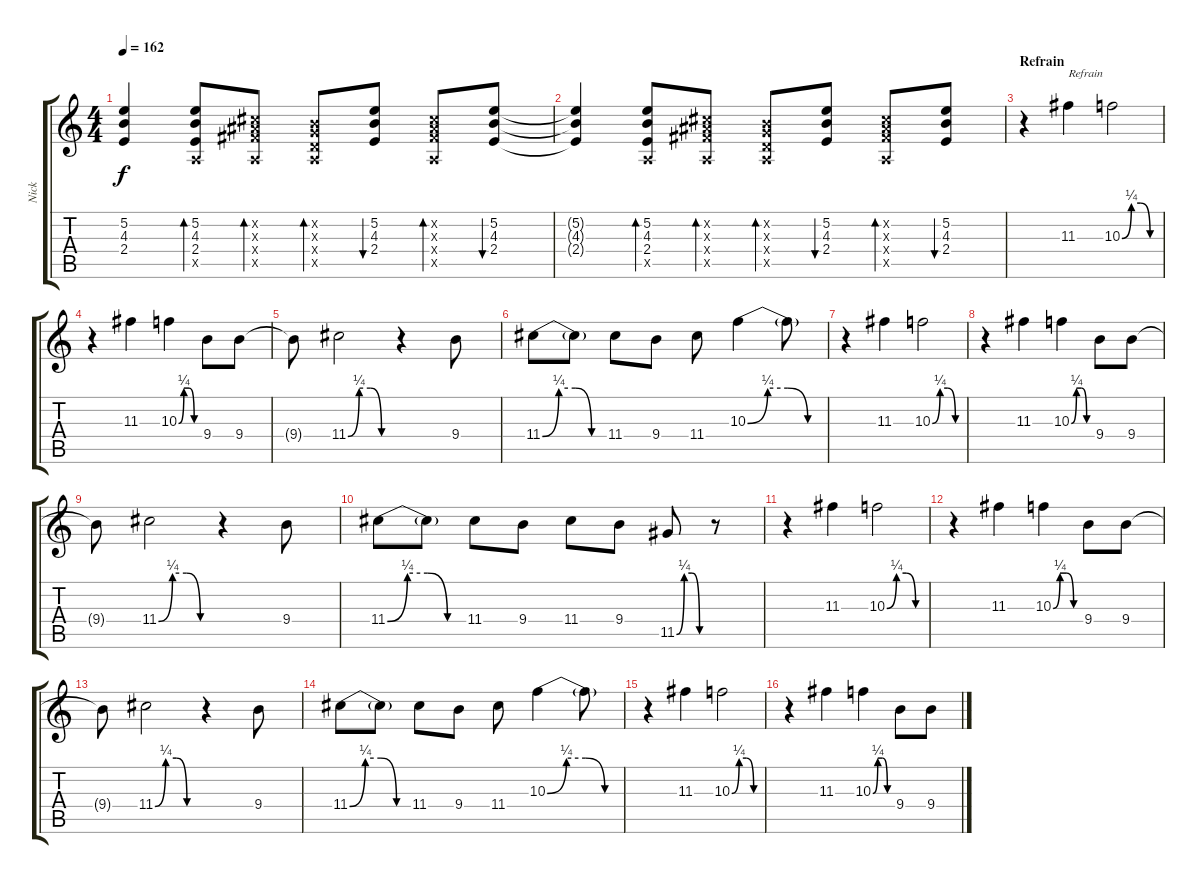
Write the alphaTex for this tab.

\track ("Nick" "Nick") {instrument distortionguitar}
\staff {score tabs}
\tuning (E4 B3 G3 D3 A2 E2) {hide}
\ts (4 4)
\tempo 162
\clef g2
\ks c
(5.2{t} 4.3{t} 2.4{t}).4{dy f} (5.2 4.3 2.4 0.5{x}).8{bd 30} (2.2{x} 3.3{x} 4.4{x} 0.5{x}).8{bd 60} (0.2{x} 0.3{x} 0.4{x} 0.5{x}).8{bd 30} (5.2 4.3 2.4).8{bu 30} (2.2{x} 3.3{x} 4.4{x} 0.5{x}).8{bd 30} (5.2 4.3 2.4).8{bu 30} |
(5.2{t} 4.3{t} 2.4{t}).4 (5.2 4.3 2.4 0.5{x}).8{bd 30} (2.2{x} 3.3{x} 4.4{x} 0.5{x}).8{bd 60} (0.2{x} 0.3{x} 0.4{x} 0.5{x}).8{bd 30} (5.2 4.3 2.4).8{bu 30} (2.2{x} 3.3{x} 4.4{x} 0.5{x}).8{bd 30} (5.2 4.3 2.4).8{bu 30} |
\section ("" "Refrain")
r.4 11.3.4{txt "Refrain "} 10.3{be (custom 0 0 15 1 30 1 45 0 60 0)}.2 |
r.4 11.3.4 10.3{be (custom 0 0 15 1 30 1 45 0 60 0)}.4 9.4.8 9.4.8 |
9.4{t}.8 11.4{be (custom 0 0 15 1 30 1 45 0 60 0)}.2 r.4 9.4.8 |
11.4{be (custom 0 0 15 1 30 1 45 0 60 0)}.8 11.4{t}.8 11.4.8 9.4.8 11.4.8 10.3{be (custom 0 0 15 1 30 1 45 0 60 0)}.4 10.3{t}.8 |
r.4 11.3.4 10.3{be (custom 0 0 15 1 30 1 45 0 60 0)}.2 |
r.4 11.3.4 10.3{be (custom 0 0 15 1 30 1 45 0 60 0)}.4 9.4.8 9.4.8 |
9.4{t}.8 11.4{be (custom 0 0 15 1 30 1 45 0 60 0)}.2 r.4 9.4.8 |
11.4{be (custom 0 0 15 1 30 1 45 0 60 0)}.8 11.4{t}.8 11.4.8 9.4.8 11.4.8 9.4.8 11.5{be (custom 0 0 15 1 30 1 45 0 60 0)}.8 r.8 |
r.4 11.3.4 10.3{be (custom 0 0 15 1 30 1 45 0 60 0)}.2 |
r.4 11.3.4 10.3{be (custom 0 0 15 1 30 1 45 0 60 0)}.4 9.4.8 9.4.8 |
9.4{t}.8 11.4{be (custom 0 0 15 1 30 1 45 0 60 0)}.2 r.4 9.4.8 |
11.4{be (custom 0 0 15 1 30 1 45 0 60 0)}.8 11.4{t}.8 11.4.8 9.4.8 11.4.8 10.3{be (custom 0 0 15 1 30 1 45 0 60 0)}.4 10.3{t}.8 |
r.4 11.3.4 10.3{be (custom 0 0 15 1 30 1 45 0 60 0)}.2 |
r.4 11.3.4 10.3{be (custom 0 0 15 1 30 1 45 0 60 0)}.4 9.4.8 9.4.8
